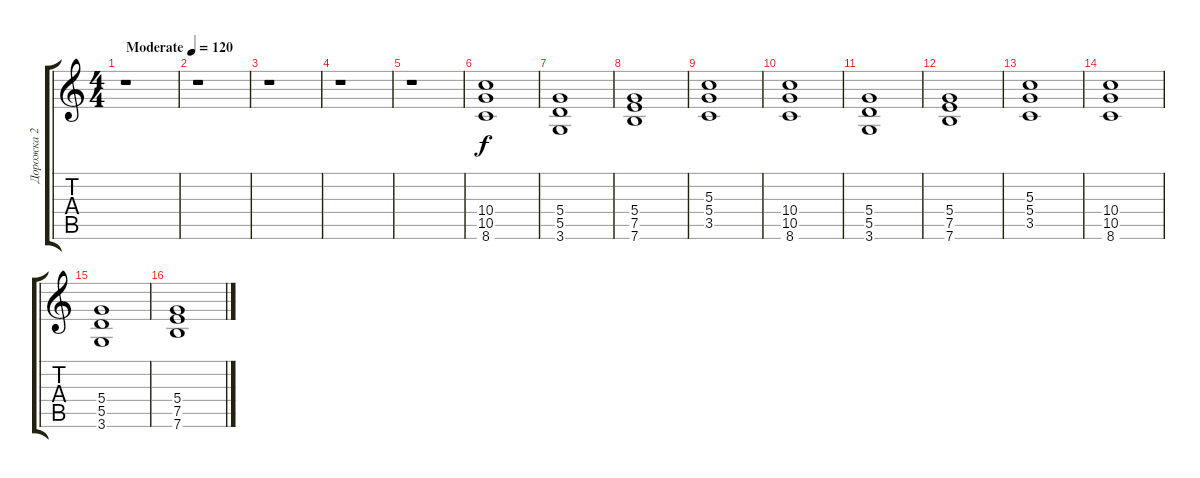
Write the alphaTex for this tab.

\track ("Дорожка 2" "Дорожка 2") {instrument distortionguitar}
\staff {score tabs}
\tuning (E4 B3 G3 D3 A2 E2) {hide}
\ts (4 4)
\tempo (120 "Moderate")
\clef g2
\ks c
r.1{dy f instrument distortionguitar} |
r.1 |
r.1 |
r.1 |
r.1 |
(10.4 10.5 8.6).1 |
(5.4 5.5 3.6).1 |
(5.4 7.5 7.6).1 |
(5.3 5.4 3.5).1 |
(10.4 10.5 8.6).1 |
(5.4 5.5 3.6).1 |
(5.4 7.5 7.6).1 |
(5.3 5.4 3.5).1 |
(10.4 10.5 8.6).1 |
(5.4 5.5 3.6).1 |
(5.4 7.5 7.6).1
